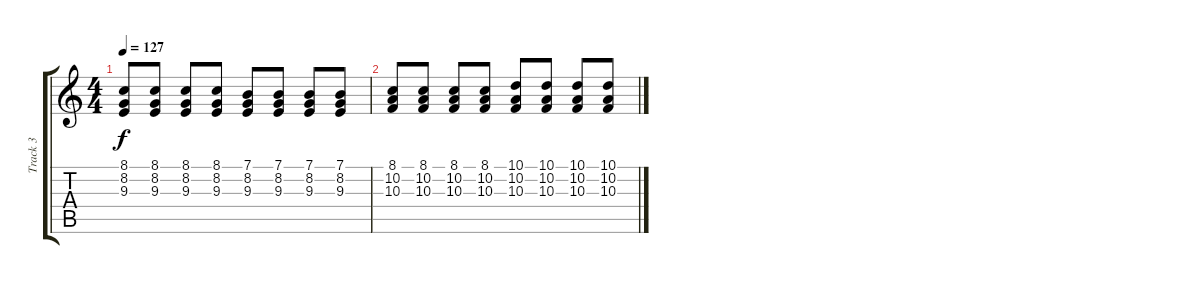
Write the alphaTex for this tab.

\track ("Track 3" "Track 3") {instrument vibraphone}
\staff {score tabs}
\tuning (E4 B3 G3 D3 A2 E2) {hide}
\ts (4 4)
\tempo 127
\clef g2
\ks c
(8.1 8.2 9.3).8{dy f} (8.1 8.2 9.3).8 (8.1 8.2 9.3).8 (8.1 8.2 9.3).8 (7.1 8.2 9.3).8 (7.1 8.2 9.3).8 (7.1 8.2 9.3).8 (7.1 8.2 9.3).8 |
(8.1 10.2 10.3).8 (8.1 10.2 10.3).8 (8.1 10.2 10.3).8 (8.1 10.2 10.3).8 (10.1 10.2 10.3).8 (10.1 10.2 10.3).8 (10.1 10.2 10.3).8 (10.1 10.2 10.3).8
